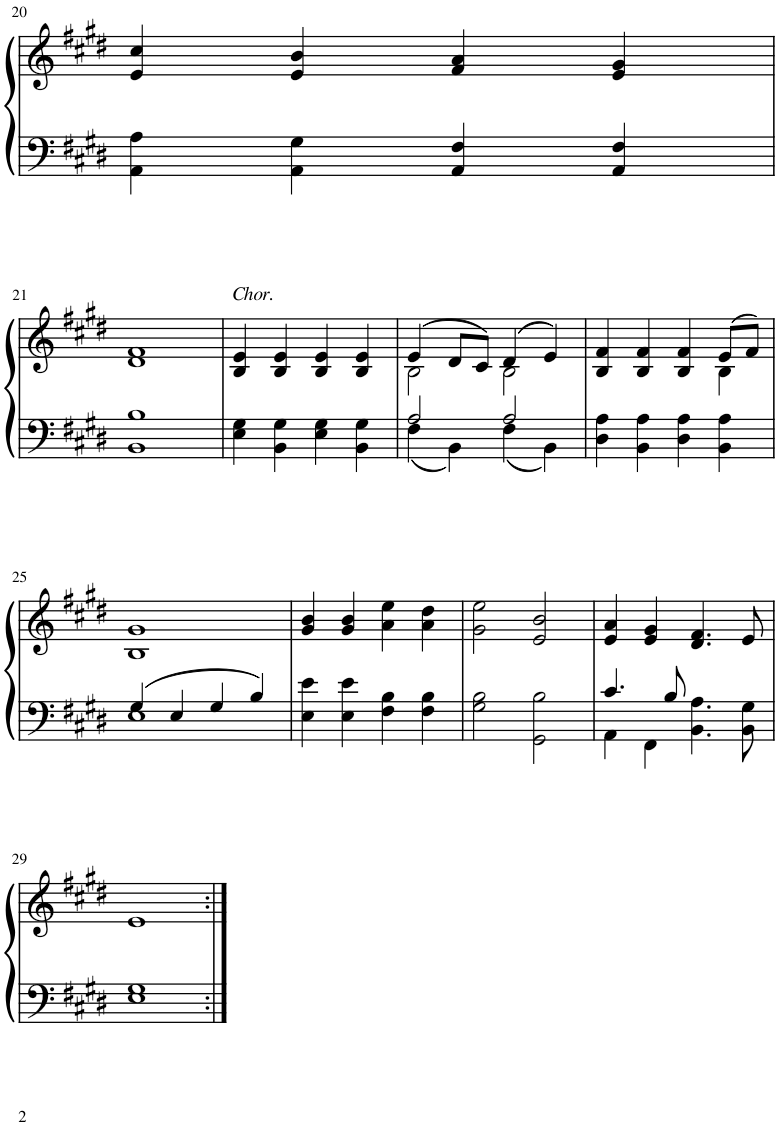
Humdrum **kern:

**kern	**kern
*part1	*part1
*staff2	*staff1
*I"Piano	*
*I'Pno.	*
!!LO:PB:g=z
*clefF4	*clefG2
*k[f#c#g#d#]	*k[f#c#g#d#]
*M4/4	*M4/4
=20	=20
4AA\ 4A\	4e/ 4cc#/
4AA\ 4G#\	4e/ 4b/
4AA/ 4F#/	4f#/ 4a/
4AA/ 4F#/	4e/ 4g#/
!!LO:LB:g=z
=21	=21
1BB 1B	1d# 1f#
=22	=22
!	!LO:TX:a:i:t=Chor.
4E\ 4G#\	4B/ 4e/
4BB\ 4G#\	4B/ 4e/
4E\ 4G#\	4B/ 4e/
4BB\ 4G#\	4B/ 4e/
=23	=23
*^	*^
2A/	4F#\	(4e/	2B\
.	4BB\	8d#/L	.
.	.	8c#/J)	.
2A/	4F#\	(4d#/	2B\
.	4BB\	4e/)	.
*v	*v	*	*
=24	=24	=24
4D#\ 4A\	4B/ 4f#/	2.ryy
4BB\ 4A\	4B/ 4f#/	.
4D#\ 4A\	4B/ 4f#/	.
4BB\ 4A\	(8e/L	4B\
.	8f#/J)	.
*	*v	*v
!!LO:LB:g=z
=25	=25
*^	*
4G#/	1E	1B 1g#
4E/	.	.
4G#/	.	.
4B/	.	.
*v	*v	*
=26	=26
4E\ 4e\	4g#/ 4b/
4E\ 4e\	4g#/ 4b/
4F#\ 4B\	4a\ 4ee\
4F#\ 4B\	4a\ 4dd#\
=27	=27
2G#\ 2B\	2g#\ 2ee\
2GG#\ 2B\	2e/ 2b/
=28	=28
*^	*
4.c#/	4AA\	4e/ 4a/
.	4FF#\	4e/ 4g#/
8B/	.	.
2ryy	4.BB\ 4.A\	4.d#/ 4.f#/
.	8BB\ 8G#\	8e/
*v	*v	*
!!LO:LB:g=z
=29	=29
1E 1G#	1e
=:|!	=:|!
*-	*-
